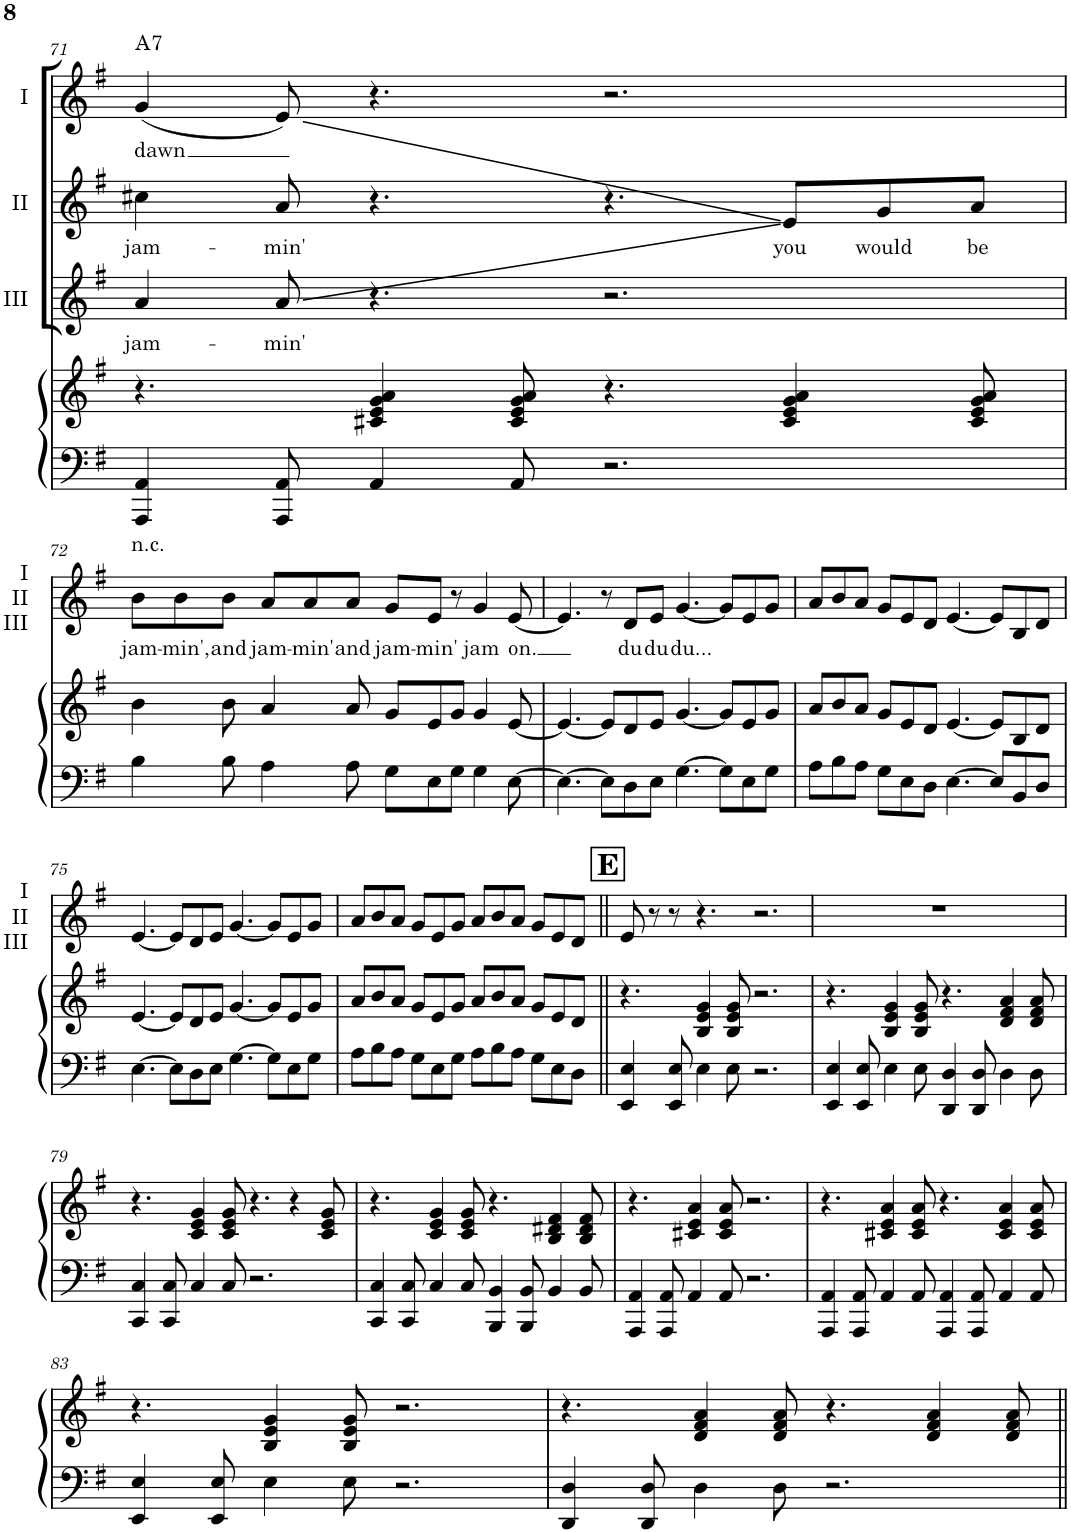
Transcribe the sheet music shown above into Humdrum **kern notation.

**kern	**kern	**kern	**text	**kern	**text	**harte	**kern	**text	**kern	**text	**harte
*part5	*part5	*part4	*part4	*part3	*part3	*part3	*part2	*part2	*part1	*part1	*part1
*staff6	*staff5	*staff4	*staff4	*staff3	*staff3	*	*staff2	*staff2	*staff1	*staff1	*
*I"Piano	*	*I"III	*	*I"I II III	*	*	*I"II	*	*I"I	*	*
*I'Pno	*	*I'III	*	*I'I II III	*	*	*I'II	*	*I'I	*	*
!!LO:PB:g=z
*clefF4	*clefG2	*clefG2	*	*clefG2	*	*	*clefG2	*	*clefG2	*	*
*k[f#]	*k[f#]	*k[f#]	*	*k[f#]	*	*	*k[f#]	*	*k[f#]	*	*
*M12/8	*M12/8	*M12/8	*	*M12/8	*	*	*M12/8	*	*M12/8	*	*
=71	=71	=71	=71	=71	=71	=71	=71	=71	=71	=71	=71
!	!	!	!LO:LY:b	!	!	!	!	!LO:LY:b	!	!LO:LY:b	!LO:H:kt=7
4AAA/ 4AA/	4.r	4a/	jam-	2.r	.	.	4cc#X\	jam-	(4g/	dawn	A:7
!	!	!	!LO:LY:b	!	!	!	!	!LO:LY:b	!	!	!
8AAA/ 8AA/	.	8a/	-min'	.	.	.	8a/	-min'	8e/)	.	.
4AA/	4c#X/ 4e/ 4g/ 4a/	4.r	.	.	.	.	4.r	.	4.r	.	.
8AA/	8c#/ 8e/ 8g/ 8a/	.	.	.	.	.	.	.	.	.	.
2.r	4.r	2.r	.	4.r	.	.	4.r	.	2.r	.	.
!	!	!	!	!	!	!	!	!LO:LY:b	!	!	!
.	4c#/ 4e/ 4g/ 4a/	.	.	4r	.	.	8e/L	you	.	.	.
!	!	!	!	!	!	!	!	!LO:LY:b	!	!	!
.	.	.	.	.	.	.	8g/	would	.	.	.
!	!	!	!	!	!	!	!	!LO:LY:b	!	!	!
.	8c#/ 8e/ 8g/ 8a/	.	.	8r	.	.	8a/J	be	.	.	.
!!LO:LB:g=z
=72	=72	=72	=72	=72	=72	=72	=72	=72	=72	=72	=72
!	!	!	!	!	!LO:LY:b	!LO:H:kt=n.c.	!	!	!	!	!
4B\	4b\	1.r	.	8b\L	jam-	N	1.r	.	1.r	.	.
!	!	!	!	!	!LO:LY:b	!	!	!	!	!	!
.	.	.	.	8b\	-min',	.	.	.	.	.	.
!	!	!	!	!	!LO:LY:b	!	!	!	!	!	!
8B\	8b\	.	.	8b\J	and	.	.	.	.	.	.
!	!	!	!	!	!LO:LY:b	!	!	!	!	!	!
4A\	4a/	.	.	8a/L	jam-	.	.	.	.	.	.
!	!	!	!	!	!LO:LY:b	!	!	!	!	!	!
.	.	.	.	8a/	-min'	.	.	.	.	.	.
!	!	!	!	!	!LO:LY:b	!	!	!	!	!	!
8A\	8a/	.	.	8a/J	and	.	.	.	.	.	.
!	!	!	!	!	!LO:LY:b	!	!	!	!	!	!
8G\L	8g/L	.	.	8g/L	jam-	.	.	.	.	.	.
!	!	!	!	!	!LO:LY:b	!	!	!	!	!	!
8E\	8e/	.	.	8e/J	-min'	.	.	.	.	.	.
8G\J	8g/J	.	.	8r	.	.	.	.	.	.	.
!	!	!	!	!	!LO:LY:b	!	!	!	!	!	!
4G\	4g/	.	.	4g/	jam	.	.	.	.	.	.
!	!	!	!	!	!LO:LY:b	!	!	!	!	!	!
[8E\	[8e/	.	.	[8e/	on.	.	.	.	.	.	.
=73	=73	=73	=73	=73	=73	=73	=73	=73	=73	=73	=73
4.E\_	4.e/_	1.r	.	4.e/]	.	.	1.r	.	1.r	.	.
8E\L]	8e/L]	.	.	8r	.	.	.	.	.	.	.
!	!	!	!	!	!LO:LY:b	!	!	!	!	!	!
8D\	8d/	.	.	8d/L	du	.	.	.	.	.	.
!	!	!	!	!	!LO:LY:b	!	!	!	!	!	!
8E\J	8e/J	.	.	8e/J	du	.	.	.	.	.	.
!	!	!	!	!	!LO:LY:b	!	!	!	!	!	!
[4.G\	[4.g/	.	.	[4.g/	du...	.	.	.	.	.	.
8G\L]	8g/L]	.	.	8g/L]	.	.	.	.	.	.	.
8E\	8e/	.	.	8e/	.	.	.	.	.	.	.
8G\J	8g/J	.	.	8g/J	.	.	.	.	.	.	.
=74	=74	=74	=74	=74	=74	=74	=74	=74	=74	=74	=74
8A\L	8a/L	1.r	.	8a/L	.	.	1.r	.	1.r	.	.
8B\	8b/	.	.	8b/	.	.	.	.	.	.	.
8A\J	8a/J	.	.	8a/J	.	.	.	.	.	.	.
8G\L	8g/L	.	.	8g/L	.	.	.	.	.	.	.
8E\	8e/	.	.	8e/	.	.	.	.	.	.	.
8D\J	8d/J	.	.	8d/J	.	.	.	.	.	.	.
[4.E\	[4.e/	.	.	[4.e/	.	.	.	.	.	.	.
8E/L]	8e/L]	.	.	8e/L]	.	.	.	.	.	.	.
8BB/	8B/	.	.	8B/	.	.	.	.	.	.	.
8D/J	8d/J	.	.	8d/J	.	.	.	.	.	.	.
!!LO:LB:g=z
=75	=75	=75	=75	=75	=75	=75	=75	=75	=75	=75	=75
[4.E\	[4.e/	1.r	.	[4.e/	.	.	1.r	.	1.r	.	.
8E\L]	8e/L]	.	.	8e/L]	.	.	.	.	.	.	.
8D\	8d/	.	.	8d/	.	.	.	.	.	.	.
8E\J	8e/J	.	.	8e/J	.	.	.	.	.	.	.
[4.G\	[4.g/	.	.	[4.g/	.	.	.	.	.	.	.
8G\L]	8g/L]	.	.	8g/L]	.	.	.	.	.	.	.
8E\	8e/	.	.	8e/	.	.	.	.	.	.	.
8G\J	8g/J	.	.	8g/J	.	.	.	.	.	.	.
=76	=76	=76	=76	=76	=76	=76	=76	=76	=76	=76	=76
8A\L	8a/L	1.r	.	8a/L	.	.	1.r	.	1.r	.	.
8B\	8b/	.	.	8b/	.	.	.	.	.	.	.
8A\J	8a/J	.	.	8a/J	.	.	.	.	.	.	.
8G\L	8g/L	.	.	8g/L	.	.	.	.	.	.	.
8E\	8e/	.	.	8e/	.	.	.	.	.	.	.
8G\J	8g/J	.	.	8g/J	.	.	.	.	.	.	.
8A\L	8a/L	.	.	8a/L	.	.	.	.	.	.	.
8B\	8b/	.	.	8b/	.	.	.	.	.	.	.
8A\J	8a/J	.	.	8a/J	.	.	.	.	.	.	.
8G\L	8g/L	.	.	8g/L	.	.	.	.	.	.	.
8E\	8e/	.	.	8e/	.	.	.	.	.	.	.
8D\J	8d/J	.	.	8d/J	.	.	.	.	.	.	.
!!LO:REH:place=s1:a:B:cj:fs=14:t=E
=77||	=77||	=77||	=77||	=77||	=77||	=77||	=77||	=77||	=77||	=77||	=77||
4EE/ 4E/	4.r	1.r	.	8e/	.	.	1.r	.	8r	.	.
.	.	.	.	8r	.	.	.	.	8r	.	.
8EE/ 8E/	.	.	.	8r	.	.	.	.	8r	.	.
4E\	4B/ 4e/ 4g/	.	.	4.r	.	.	.	.	4.r	.	.
8E\	8B/ 8e/ 8g/	.	.	.	.	.	.	.	.	.	.
2.r	2.r	.	.	2.r	.	.	.	.	2.r	.	.
=78	=78	=78	=78	=78	=78	=78	=78	=78	=78	=78	=78
4EE/ 4E/	4.r	1.r	.	1.r	.	.	1.r	.	1.r	.	.
8EE/ 8E/	.	.	.	.	.	.	.	.	.	.	.
4E\	4B/ 4e/ 4g/	.	.	.	.	.	.	.	.	.	.
8E\	8B/ 8e/ 8g/	.	.	.	.	.	.	.	.	.	.
4DD/ 4D/	4.r	.	.	.	.	.	.	.	.	.	.
8DD/ 8D/	.	.	.	.	.	.	.	.	.	.	.
4D\	4d/ 4f#/ 4a/	.	.	.	.	.	.	.	.	.	.
8D\	8d/ 8f#/ 8a/	.	.	.	.	.	.	.	.	.	.
!!LO:LB:g=z
=79	=79	=79	=79	=79	=79	=79	=79	=79	=79	=79	=79
4CC/ 4C/	4.r	1.r	.	1.r	.	.	1.r	.	1.r	.	.
8CC/ 8C/	.	.	.	.	.	.	.	.	.	.	.
4C/	4c/ 4e/ 4g/	.	.	.	.	.	.	.	.	.	.
8C/	8c/ 8e/ 8g/	.	.	.	.	.	.	.	.	.	.
2.r	4.r	.	.	.	.	.	.	.	.	.	.
.	4r	.	.	.	.	.	.	.	.	.	.
.	8c/ 8e/ 8g/	.	.	.	.	.	.	.	.	.	.
=80	=80	=80	=80	=80	=80	=80	=80	=80	=80	=80	=80
4CC/ 4C/	4.r	1.r	.	1.r	.	.	1.r	.	1.r	.	.
8CC/ 8C/	.	.	.	.	.	.	.	.	.	.	.
4C/	4c/ 4e/ 4g/	.	.	.	.	.	.	.	.	.	.
8C/	8c/ 8e/ 8g/	.	.	.	.	.	.	.	.	.	.
4BBB/ 4BB/	4.r	.	.	.	.	.	.	.	.	.	.
8BBB/ 8BB/	.	.	.	.	.	.	.	.	.	.	.
4BB/	4B/ 4d#X/ 4f#/	.	.	.	.	.	.	.	.	.	.
8BB/	8B/ 8d#/ 8f#/	.	.	.	.	.	.	.	.	.	.
=81	=81	=81	=81	=81	=81	=81	=81	=81	=81	=81	=81
4AAA/ 4AA/	4.r	1.r	.	1.r	.	.	1.r	.	1.r	.	.
8AAA/ 8AA/	.	.	.	.	.	.	.	.	.	.	.
4AA/	4c#X/ 4e/ 4a/	.	.	.	.	.	.	.	.	.	.
8AA/	8c#/ 8e/ 8a/	.	.	.	.	.	.	.	.	.	.
2.r	2.r	.	.	.	.	.	.	.	.	.	.
=82	=82	=82	=82	=82	=82	=82	=82	=82	=82	=82	=82
4AAA/ 4AA/	4.r	1.r	.	1.r	.	.	1.r	.	1.r	.	.
8AAA/ 8AA/	.	.	.	.	.	.	.	.	.	.	.
4AA/	4c#X/ 4e/ 4a/	.	.	.	.	.	.	.	.	.	.
8AA/	8c#/ 8e/ 8a/	.	.	.	.	.	.	.	.	.	.
4AAA/ 4AA/	4.r	.	.	.	.	.	.	.	.	.	.
8AAA/ 8AA/	.	.	.	.	.	.	.	.	.	.	.
4AA/	4c#/ 4e/ 4a/	.	.	.	.	.	.	.	.	.	.
8AA/	8c#/ 8e/ 8a/	.	.	.	.	.	.	.	.	.	.
!!LO:LB:g=z
=83	=83	=83	=83	=83	=83	=83	=83	=83	=83	=83	=83
4EE/ 4E/	4.r	1.r	.	1.r	.	.	1.r	.	1.r	.	.
8EE/ 8E/	.	.	.	.	.	.	.	.	.	.	.
4E\	4B/ 4e/ 4g/	.	.	.	.	.	.	.	.	.	.
8E\	8B/ 8e/ 8g/	.	.	.	.	.	.	.	.	.	.
2.r	2.r	.	.	.	.	.	.	.	.	.	.
=84	=84	=84	=84	=84	=84	=84	=84	=84	=84	=84	=84
4DD/ 4D/	4.r	1.r	.	1.r	.	.	1.r	.	1.r	.	.
8DD/ 8D/	.	.	.	.	.	.	.	.	.	.	.
4D\	4d/ 4f#/ 4a/	.	.	.	.	.	.	.	.	.	.
8D\	8d/ 8f#/ 8a/	.	.	.	.	.	.	.	.	.	.
2.r	4.r	.	.	.	.	.	.	.	.	.	.
.	4d/ 4f#/ 4a/	.	.	.	.	.	.	.	.	.	.
.	8d/ 8f#/ 8a/	.	.	.	.	.	.	.	.	.	.
=||	=||	=||	=||	=||	=||	=||	=||	=||	=||	=||	=||
*-	*-	*-	*-	*-	*-	*-	*-	*-	*-	*-	*-
